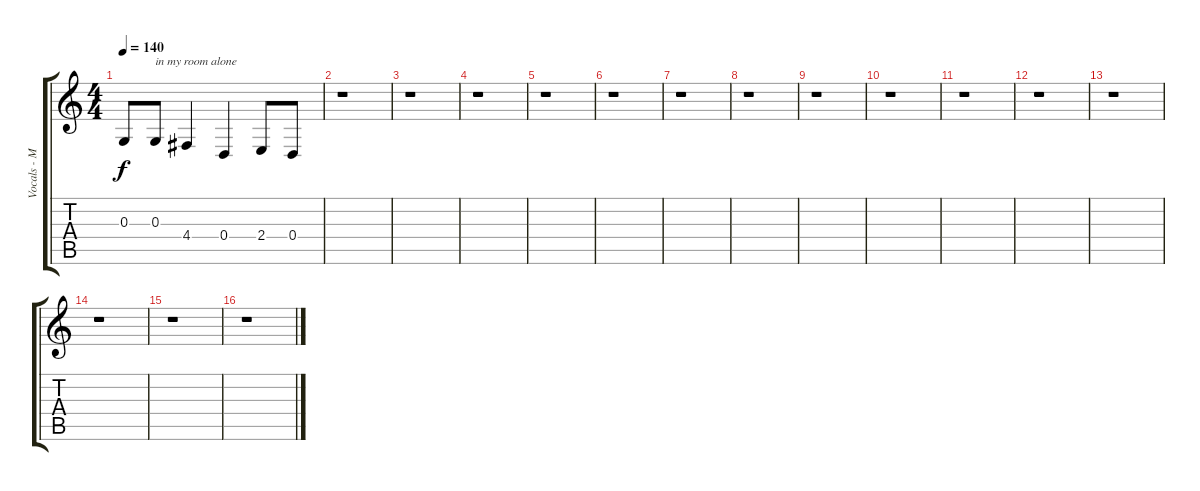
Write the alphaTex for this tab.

\track ("Vocals - Mark " "Vocals - M") {instrument sopranosax}
\staff {score tabs}
\tuning (E4 B3 G3 D3 A2 E2) {hide}
\ts (4 4)
\tempo 140
\clef g2
\ks c
0.3{t}.8{dy f} 0.3.8{txt "in my room alone"} 4.4.4 0.4.4 2.4.8 0.4.8 |
r.1 |
r.1 |
r.1 |
r.1 |
r.1 |
r.1 |
r.1 |
r.1 |
r.1 |
r.1 |
r.1 |
r.1 |
r.1 |
r.1 |
r.1
